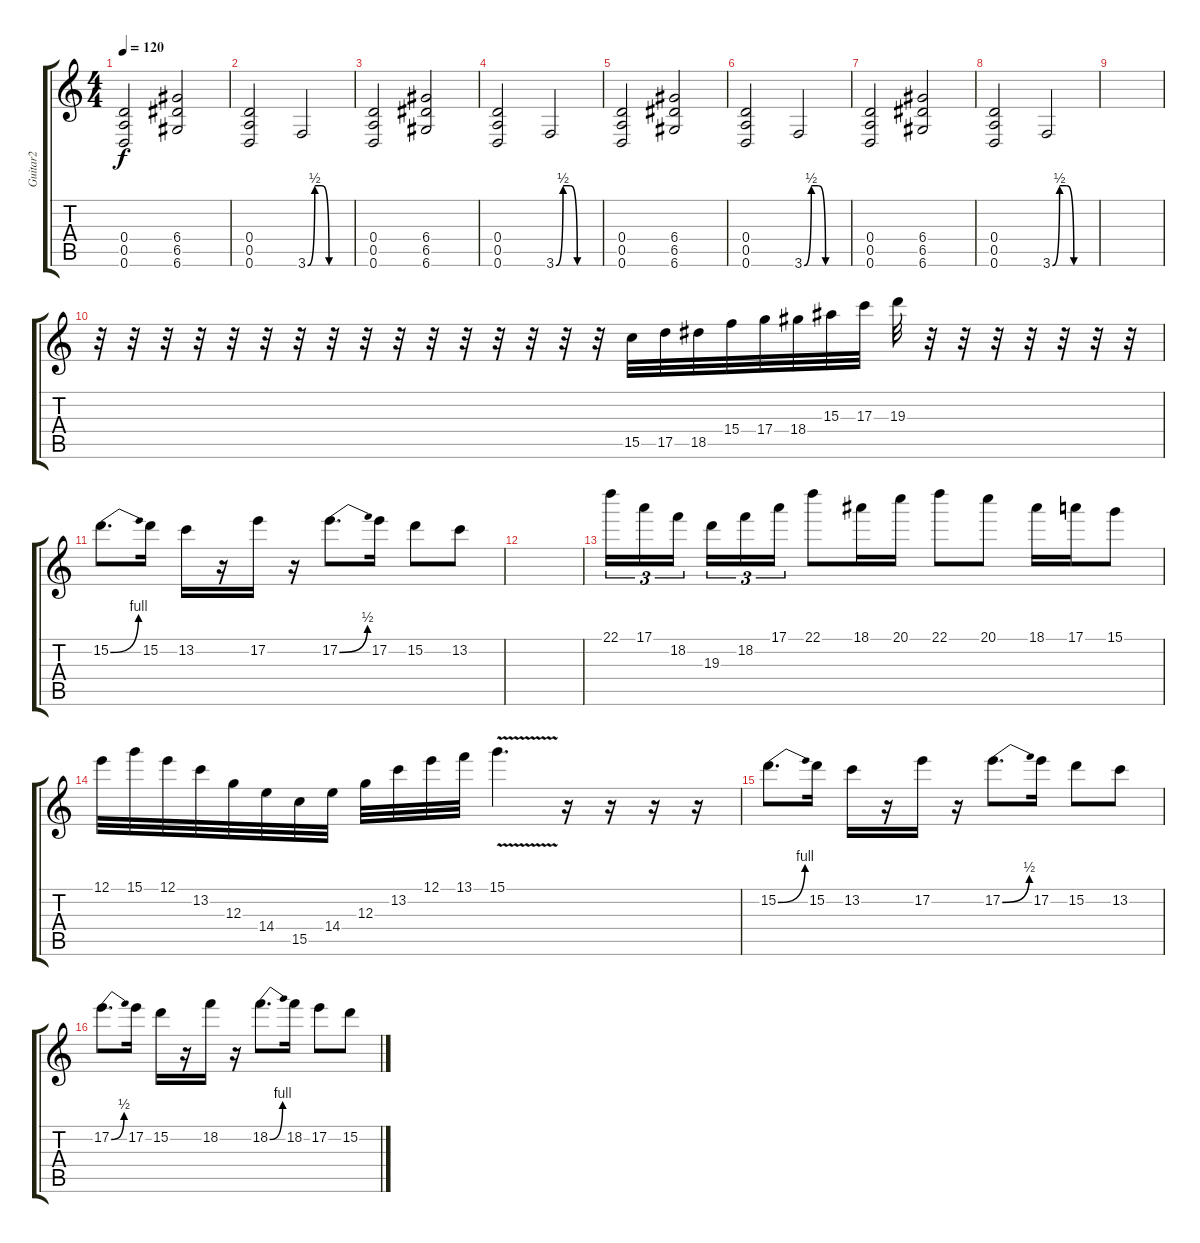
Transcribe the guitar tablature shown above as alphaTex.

\track ("Guitar2" "Guitar2") {instrument overdrivenguitar}
\staff {score tabs}
\tuning (E4 B3 G3 D3 A2 D2) {hide}
\ts (4 4)
\tempo 120
\clef g2
\ks c
(0.4 0.5 0.6).2{dy f} (6.4 6.5 6.6).2 |
(0.4 0.5 0.6).2 3.6{be (custom 0 0 10 2 20 2 30 0 60 0)}.2 |
(0.4 0.5 0.6).2 (6.4 6.5 6.6).2 |
(0.4 0.5 0.6).2 3.6{be (custom 0 0 10 2 20 2 30 0 60 0)}.2 |
(0.4 0.5 0.6).2 (6.4 6.5 6.6).2 |
(0.4 0.5 0.6).2 3.6{be (custom 0 0 10 2 20 2 30 0 60 0)}.2 |
(0.4 0.5 0.6).2 (6.4 6.5 6.6).2 |
(0.4 0.5 0.6).2 3.6{be (custom 0 0 10 2 20 2 30 0 60 0)}.2 |
|
r.32 r.32 r.32 r.32 r.32 r.32 r.32 r.32 r.32 r.32 r.32 r.32 r.32 r.32 r.32 r.32 15.5.32 17.5.32 18.5.32 15.4.32 17.4.32 18.4.32 15.3.32 17.3.32 19.3.32 r.32 r.32 r.32 r.32 r.32 r.32 r.32 |
15.2{be (bend 0 0 60 4)}.8{d} 15.2.16 13.2.16 r.16 17.2.16 r.16 17.2{be (bend 0 0 60 2)}.8{d} 17.2.16 15.2.8 13.2.8 |
|
22.1.16{tu (3 2)} 17.1.16{tu (3 2)} 18.2.16{tu (3 2) beam splitsecondary} 19.3.16{tu (3 2)} 18.2.16{tu (3 2)} 17.1.16{tu (3 2)} 22.1.8 18.1.16 20.1.16 22.1.8 20.1.8 18.1.16 17.1.16 15.1.8 |
12.1.32 15.1.32 12.1.32 13.2.32 12.3.32 14.4.32 15.5.32 14.4.32 12.3.32 13.2.32 12.1.32 13.1.32 15.1{v}.4{d} r.16 r.16 r.16 r.16 |
15.2{be (bend 0 0 60 4)}.8{d} 15.2.16 13.2.16 r.16 17.2.16 r.16 17.2{be (bend 0 0 60 2)}.8{d} 17.2.16 15.2.8 13.2.8 |
17.2{be (bend 0 0 60 2)}.8{d} 17.2.16 15.2.16 r.16 18.2.16 r.16 18.2{be (bend 0 0 60 4)}.8{d} 18.2.16 17.2.8 15.2.8
